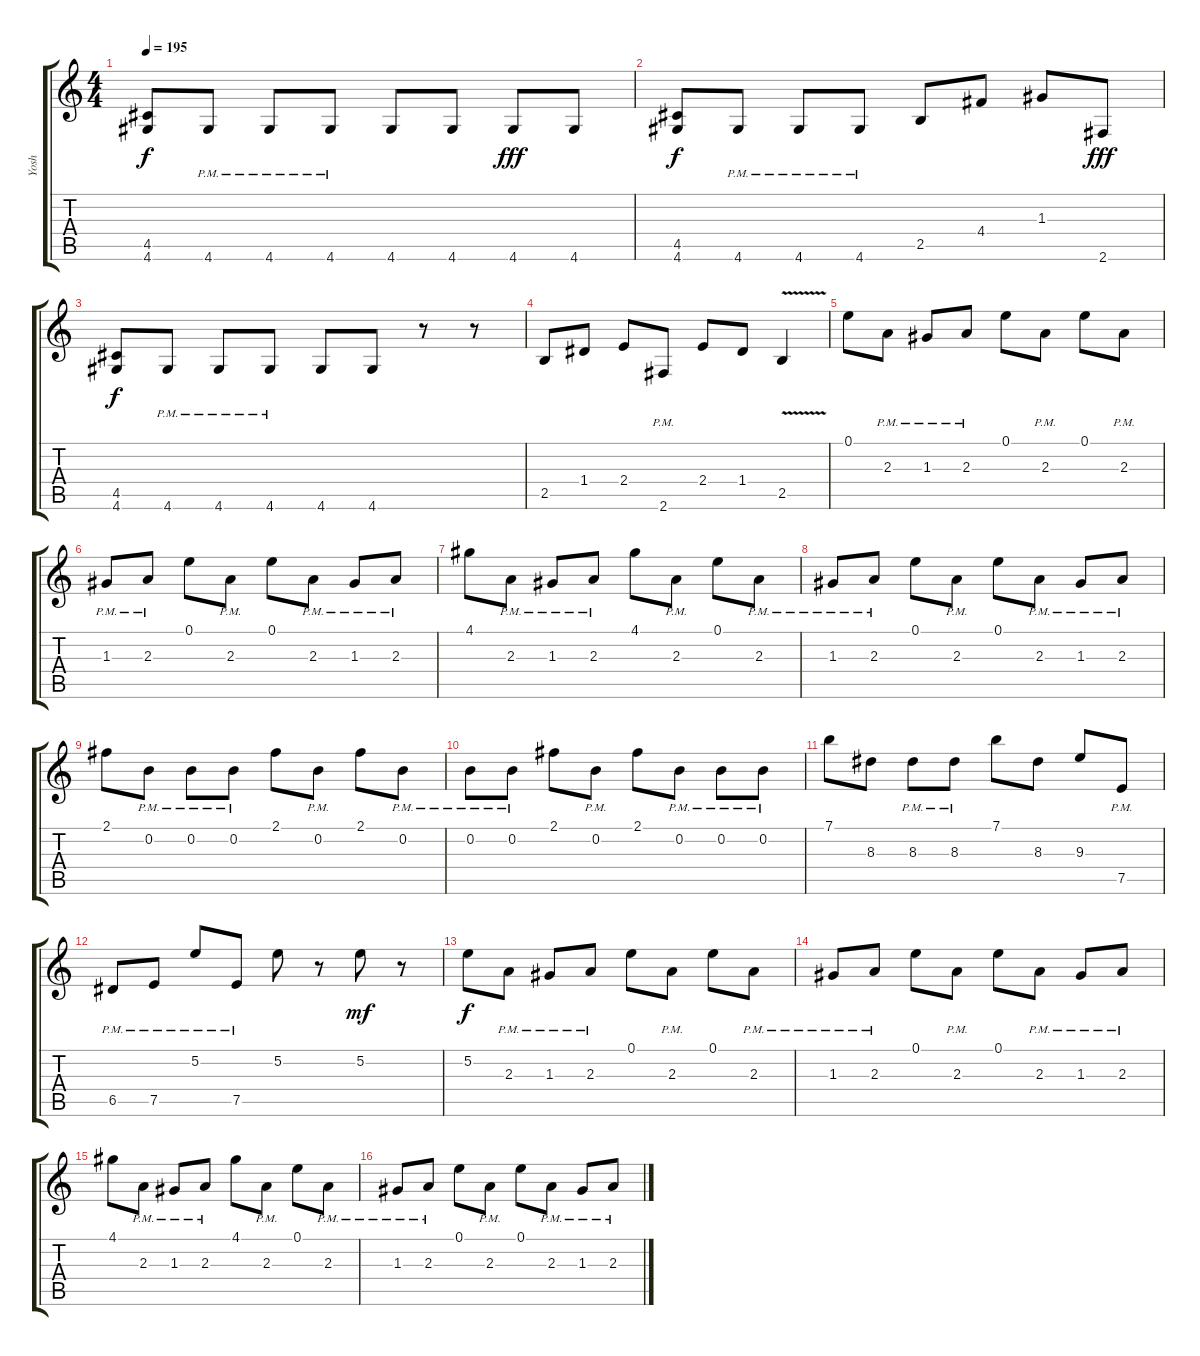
\track ("Yosh" "Yosh") {instrument overdrivenguitar}
\staff {score tabs}
\tuning (E4 B3 G3 D3 A2 E2) {hide}
\ts (4 4)
\tempo 195
\clef g2
\ks c
(4.5 4.6).8{dy f} 4.6{pm}.8 4.6{pm}.8 4.6{pm}.8 4.6.8 4.6.8 4.6.8{dy fff} 4.6.8 |
(4.5 4.6).8{dy f} 4.6{pm}.8 4.6{pm}.8 4.6{pm}.8 2.5.8 4.4.8 1.3.8 2.6.8{dy fff} |
(4.5 4.6).8{dy f} 4.6{pm}.8 4.6{pm}.8 4.6{pm}.8 4.6.8 4.6.8 r.8 r.8 |
2.5.8 1.4.8 2.4.8 2.6{pm}.8 2.4.8 1.4.8 2.5{v}.4 |
0.1.8 2.3{pm}.8 1.3{pm}.8 2.3{pm}.8 0.1.8 2.3{pm}.8 0.1.8 2.3{pm}.8 |
1.3{pm}.8 2.3{pm}.8 0.1.8 2.3{pm}.8 0.1.8 2.3{pm}.8 1.3{pm}.8 2.3{pm}.8 |
4.1.8 2.3{pm}.8 1.3{pm}.8 2.3{pm}.8 4.1.8 2.3{pm}.8 0.1.8 2.3{pm}.8 |
1.3{pm}.8 2.3{pm}.8 0.1.8 2.3{pm}.8 0.1.8 2.3{pm}.8 1.3{pm}.8 2.3{pm}.8 |
2.1.8 0.2{pm}.8 0.2{pm}.8 0.2{pm}.8 2.1.8 0.2{pm}.8 2.1.8 0.2{pm}.8 |
0.2{pm}.8 0.2{pm}.8 2.1.8 0.2{pm}.8 2.1.8 0.2{pm}.8 0.2{pm}.8 0.2{pm}.8 |
7.1.8 8.3.8 8.3{pm}.8 8.3{pm}.8 7.1.8 8.3.8 9.3.8 7.5{pm}.8 |
6.5{pm}.8 7.5{pm}.8 5.2{pm}.8 7.5{pm}.8 5.2.8 r.8 5.2.8{dy mf} r.8 |
5.2.8{dy f} 2.3{pm}.8 1.3{pm}.8 2.3{pm}.8 0.1.8 2.3{pm}.8 0.1.8 2.3{pm}.8 |
1.3{pm}.8 2.3{pm}.8 0.1.8 2.3{pm}.8 0.1.8 2.3{pm}.8 1.3{pm}.8 2.3{pm}.8 |
4.1.8 2.3{pm}.8 1.3{pm}.8 2.3{pm}.8 4.1.8 2.3{pm}.8 0.1.8 2.3{pm}.8 |
1.3{pm}.8 2.3{pm}.8 0.1.8 2.3{pm}.8 0.1.8 2.3{pm}.8 1.3{pm}.8 2.3{pm}.8
